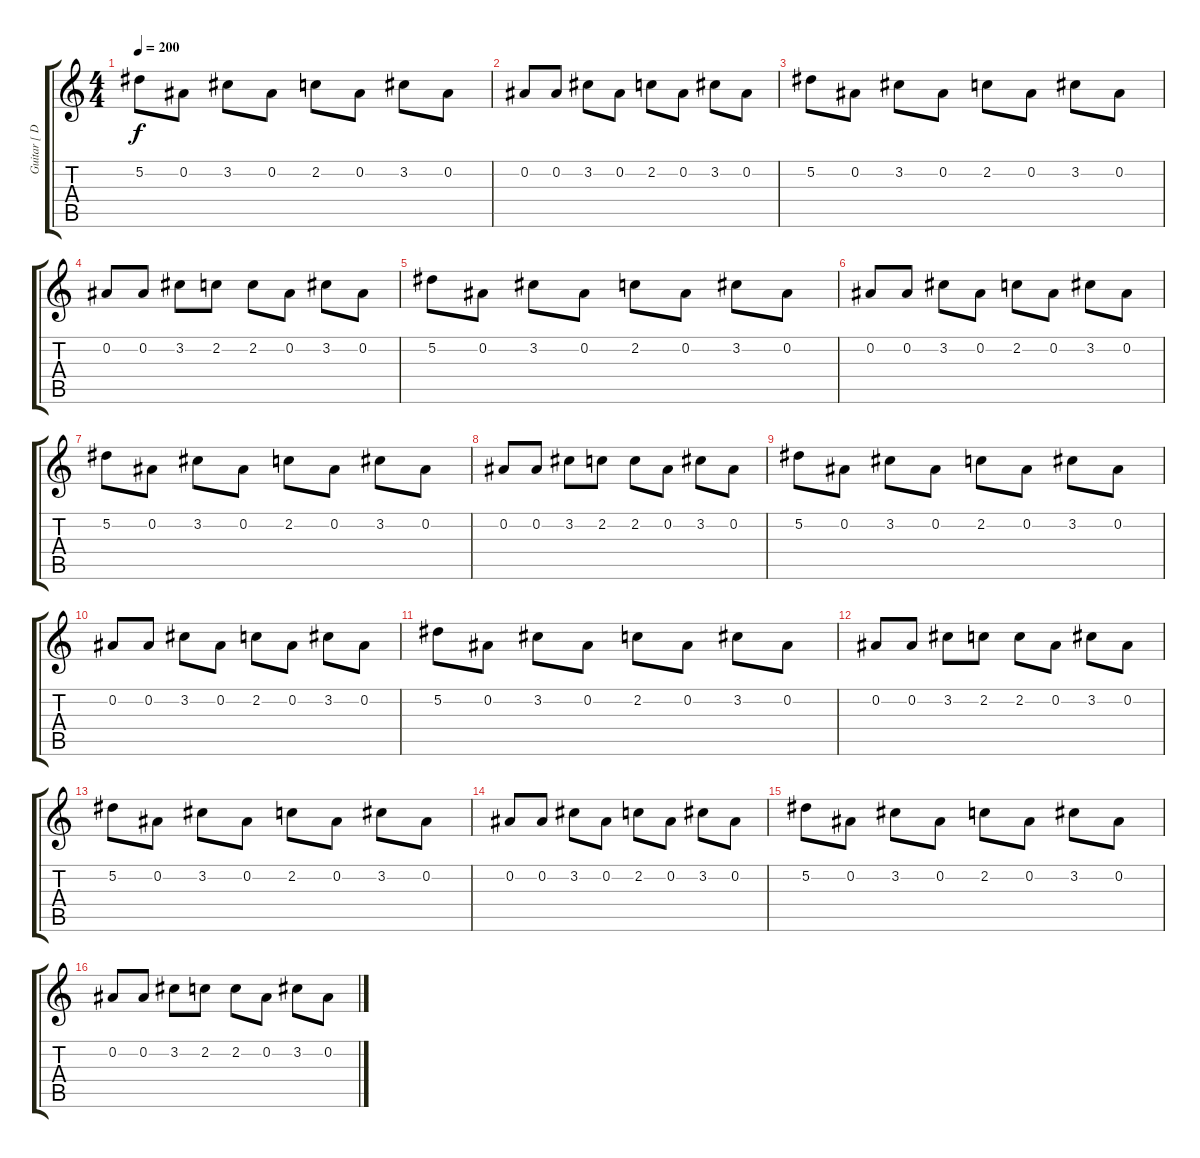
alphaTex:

\track ("Guitar [ Dalas Green ]" "Guitar [ D") {instrument distortionguitar}
\staff {score tabs}
\tuning (Eb4 Bb3 Gb3 Db3 Ab2 Eb2) {hide}
\ts (4 4)
\tempo 200
\clef g2
\ks c
5.2.8{dy f} 0.2.8 3.2.8 0.2.8 2.2.8 0.2.8 3.2.8 0.2.8 |
0.2.8 0.2.8 3.2.8 0.2.8 2.2.8 0.2.8 3.2.8 0.2.8 |
5.2.8 0.2.8 3.2.8 0.2.8 2.2.8 0.2.8 3.2.8 0.2.8 |
0.2.8 0.2.8 3.2.8 2.2.8 2.2.8 0.2.8 3.2.8 0.2.8 |
5.2.8 0.2.8 3.2.8 0.2.8 2.2.8 0.2.8 3.2.8 0.2.8 |
0.2.8 0.2.8 3.2.8 0.2.8 2.2.8 0.2.8 3.2.8 0.2.8 |
5.2.8 0.2.8 3.2.8 0.2.8 2.2.8 0.2.8 3.2.8 0.2.8 |
0.2.8 0.2.8 3.2.8 2.2.8 2.2.8 0.2.8 3.2.8 0.2.8 |
5.2.8 0.2.8 3.2.8 0.2.8 2.2.8 0.2.8 3.2.8 0.2.8 |
0.2.8 0.2.8 3.2.8 0.2.8 2.2.8 0.2.8 3.2.8 0.2.8 |
5.2.8 0.2.8 3.2.8 0.2.8 2.2.8 0.2.8 3.2.8 0.2.8 |
0.2.8 0.2.8 3.2.8 2.2.8 2.2.8 0.2.8 3.2.8 0.2.8 |
5.2.8 0.2.8 3.2.8 0.2.8 2.2.8 0.2.8 3.2.8 0.2.8 |
0.2.8 0.2.8 3.2.8 0.2.8 2.2.8 0.2.8 3.2.8 0.2.8 |
5.2.8 0.2.8 3.2.8 0.2.8 2.2.8 0.2.8 3.2.8 0.2.8 |
0.2.8 0.2.8 3.2.8 2.2.8 2.2.8 0.2.8 3.2.8 0.2.8
